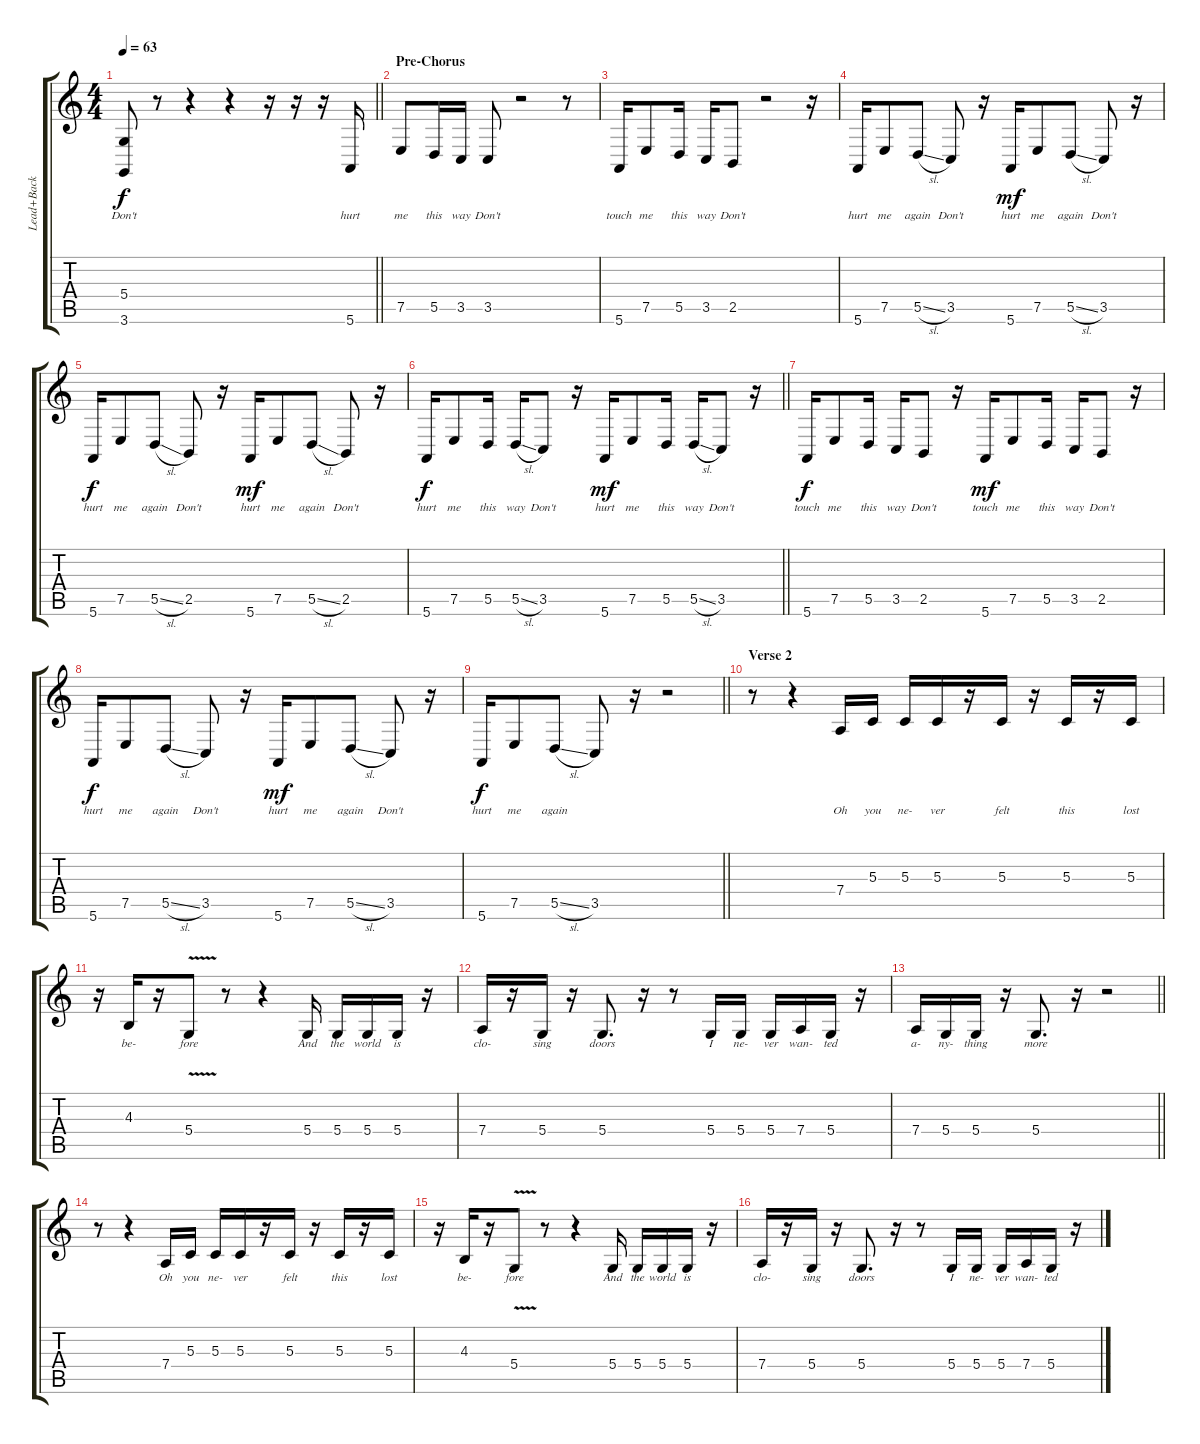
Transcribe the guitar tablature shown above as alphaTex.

\track ("Lead+Back Vocals" "Lead+Back ") {instrument violin}
\staff {score tabs}
\tuning (E4 B3 G3 D3 A2 E2) {hide}
\ts (4 4)
\tempo 63
\clef g2
\barLineRight lightlight
\ks c
(5.4{t} 3.6{t}).8{lyrics (0 "Don't") lyrics (1 "") lyrics (2 "") lyrics (3 "") lyrics (4 "") dy f} r.8 r.4 r.4 r.16 r.16 r.16 5.6.16{lyrics (0 "hurt") lyrics (1 "") lyrics (2 "") lyrics (3 "") lyrics (4 "")} |
\section ("" "Pre-Chorus")
7.5.8{lyrics (0 "me") lyrics (1 "") lyrics (2 "") lyrics (3 "") lyrics (4 "")} 5.5.16{lyrics (0 "this") lyrics (1 "") lyrics (2 "") lyrics (3 "") lyrics (4 "")} 3.5.16{lyrics (0 "way") lyrics (1 "") lyrics (2 "") lyrics (3 "") lyrics (4 "")} 3.5.8{lyrics (0 "Don't") lyrics (1 "") lyrics (2 "") lyrics (3 "") lyrics (4 "")} r.2 r.8 |
5.6.16{lyrics (0 "touch") lyrics (1 "") lyrics (2 "") lyrics (3 "") lyrics (4 "")} 7.5.8{lyrics (0 "me") lyrics (1 "") lyrics (2 "") lyrics (3 "") lyrics (4 "")} 5.5.16{lyrics (0 "this") lyrics (1 "") lyrics (2 "") lyrics (3 "") lyrics (4 "")} 3.5.16{lyrics (0 "way") lyrics (1 "") lyrics (2 "") lyrics (3 "") lyrics (4 "")} 2.5.8{lyrics (0 "Don't") lyrics (1 "") lyrics (2 "") lyrics (3 "") lyrics (4 "")} r.2 r.16 |
5.6.16{lyrics (0 "hurt") lyrics (1 "") lyrics (2 "") lyrics (3 "") lyrics (4 "")} 7.5.8{lyrics (0 "me") lyrics (1 "") lyrics (2 "") lyrics (3 "") lyrics (4 "")} 5.5{sl}.8{lyrics (0 "again") lyrics (1 "") lyrics (2 "") lyrics (3 "") lyrics (4 "")} 3.5.8{lyrics (0 "Don't") lyrics (1 "") lyrics (2 "") lyrics (3 "") lyrics (4 "")} r.16 5.6.16{lyrics (0 "hurt") lyrics (1 "") lyrics (2 "") lyrics (3 "") lyrics (4 "") dy mf} 7.5.8{lyrics (0 "me") lyrics (1 "") lyrics (2 "") lyrics (3 "") lyrics (4 "")} 5.5{sl}.8{lyrics (0 "again") lyrics (1 "") lyrics (2 "") lyrics (3 "") lyrics (4 "")} 3.5.8{lyrics (0 "Don't") lyrics (1 "") lyrics (2 "") lyrics (3 "") lyrics (4 "")} r.16 |
5.6.16{lyrics (0 "hurt") lyrics (1 "") lyrics (2 "") lyrics (3 "") lyrics (4 "") dy f} 7.5.8{lyrics (0 "me") lyrics (1 "") lyrics (2 "") lyrics (3 "") lyrics (4 "")} 5.5{sl}.8{lyrics (0 "again") lyrics (1 "") lyrics (2 "") lyrics (3 "") lyrics (4 "")} 2.5.8{lyrics (0 "Don't") lyrics (1 "") lyrics (2 "") lyrics (3 "") lyrics (4 "")} r.16 5.6.16{lyrics (0 "hurt") lyrics (1 "") lyrics (2 "") lyrics (3 "") lyrics (4 "") dy mf} 7.5.8{lyrics (0 "me") lyrics (1 "") lyrics (2 "") lyrics (3 "") lyrics (4 "")} 5.5{sl}.8{lyrics (0 "again") lyrics (1 "") lyrics (2 "") lyrics (3 "") lyrics (4 "")} 2.5.8{lyrics (0 "Don't") lyrics (1 "") lyrics (2 "") lyrics (3 "") lyrics (4 "")} r.16 |
\barLineRight lightlight
5.6.16{lyrics (0 "hurt") lyrics (1 "") lyrics (2 "") lyrics (3 "") lyrics (4 "") dy f} 7.5.8{lyrics (0 "me") lyrics (1 "") lyrics (2 "") lyrics (3 "") lyrics (4 "")} 5.5.16{lyrics (0 "this") lyrics (1 "") lyrics (2 "") lyrics (3 "") lyrics (4 "")} 5.5{sl}.16{lyrics (0 "way") lyrics (1 "") lyrics (2 "") lyrics (3 "") lyrics (4 "")} 3.5.8{lyrics (0 "Don't") lyrics (1 "") lyrics (2 "") lyrics (3 "") lyrics (4 "")} r.16 5.6.16{lyrics (0 "hurt") lyrics (1 "") lyrics (2 "") lyrics (3 "") lyrics (4 "") dy mf} 7.5.8{lyrics (0 "me") lyrics (1 "") lyrics (2 "") lyrics (3 "") lyrics (4 "")} 5.5.16{lyrics (0 "this") lyrics (1 "") lyrics (2 "") lyrics (3 "") lyrics (4 "")} 5.5{sl}.16{lyrics (0 "way") lyrics (1 "") lyrics (2 "") lyrics (3 "") lyrics (4 "")} 3.5.8{lyrics (0 "Don't") lyrics (1 "") lyrics (2 "") lyrics (3 "") lyrics (4 "")} r.16 |
5.6.16{lyrics (0 "touch") lyrics (1 "") lyrics (2 "") lyrics (3 "") lyrics (4 "") dy f} 7.5.8{lyrics (0 "me") lyrics (1 "") lyrics (2 "") lyrics (3 "") lyrics (4 "")} 5.5.16{lyrics (0 "this") lyrics (1 "") lyrics (2 "") lyrics (3 "") lyrics (4 "")} 3.5.16{lyrics (0 "way") lyrics (1 "") lyrics (2 "") lyrics (3 "") lyrics (4 "")} 2.5.8{lyrics (0 "Don't") lyrics (1 "") lyrics (2 "") lyrics (3 "") lyrics (4 "")} r.16 5.6.16{lyrics (0 "touch") lyrics (1 "") lyrics (2 "") lyrics (3 "") lyrics (4 "") dy mf} 7.5.8{lyrics (0 "me") lyrics (1 "") lyrics (2 "") lyrics (3 "") lyrics (4 "")} 5.5.16{lyrics (0 "this") lyrics (1 "") lyrics (2 "") lyrics (3 "") lyrics (4 "")} 3.5.16{lyrics (0 "way") lyrics (1 "") lyrics (2 "") lyrics (3 "") lyrics (4 "")} 2.5.8{lyrics (0 "Don't") lyrics (1 "") lyrics (2 "") lyrics (3 "") lyrics (4 "")} r.16 |
5.6.16{lyrics (0 "hurt") lyrics (1 "") lyrics (2 "") lyrics (3 "") lyrics (4 "") dy f} 7.5.8{lyrics (0 "me") lyrics (1 "") lyrics (2 "") lyrics (3 "") lyrics (4 "")} 5.5{sl}.8{lyrics (0 "again") lyrics (1 "") lyrics (2 "") lyrics (3 "") lyrics (4 "")} 3.5.8{lyrics (0 "Don't") lyrics (1 "") lyrics (2 "") lyrics (3 "") lyrics (4 "")} r.16 5.6.16{lyrics (0 "hurt") lyrics (1 "") lyrics (2 "") lyrics (3 "") lyrics (4 "") dy mf} 7.5.8{lyrics (0 "me") lyrics (1 "") lyrics (2 "") lyrics (3 "") lyrics (4 "")} 5.5{sl}.8{lyrics (0 "again") lyrics (1 "") lyrics (2 "") lyrics (3 "") lyrics (4 "")} 3.5.8{lyrics (0 "Don't") lyrics (1 "") lyrics (2 "") lyrics (3 "") lyrics (4 "")} r.16 |
\barLineRight lightlight
5.6.16{lyrics (0 "hurt") lyrics (1 "") lyrics (2 "") lyrics (3 "") lyrics (4 "") dy f} 7.5.8{lyrics (0 "me") lyrics (1 "") lyrics (2 "") lyrics (3 "") lyrics (4 "")} 5.5{sl}.8{lyrics (0 "again") lyrics (1 "") lyrics (2 "") lyrics (3 "") lyrics (4 "")} 3.5.8{lyrics (0 "") lyrics (1 "") lyrics (2 "") lyrics (3 "") lyrics (4 "")} r.16 r.2 |
\section ("" "Verse 2")
r.8 r.4 7.4.16{lyrics (0 "Oh") lyrics (1 "") lyrics (2 "") lyrics (3 "") lyrics (4 "")} 5.3.16{lyrics (0 "you") lyrics (1 "") lyrics (2 "") lyrics (3 "") lyrics (4 "")} 5.3.16{lyrics (0 "ne-") lyrics (1 "") lyrics (2 "") lyrics (3 "") lyrics (4 "")} 5.3.16{lyrics (0 "ver") lyrics (1 "") lyrics (2 "") lyrics (3 "") lyrics (4 "")} r.16 5.3.16{lyrics (0 "felt") lyrics (1 "") lyrics (2 "") lyrics (3 "") lyrics (4 "")} r.16 5.3.16{lyrics (0 "this") lyrics (1 "") lyrics (2 "") lyrics (3 "") lyrics (4 "")} r.16 5.3.16{lyrics (0 "lost") lyrics (1 "") lyrics (2 "") lyrics (3 "") lyrics (4 "")} |
r.16 4.3.16{lyrics (0 "be-") lyrics (1 "") lyrics (2 "") lyrics (3 "") lyrics (4 "")} r.16 5.4{v}.8{lyrics (0 "fore") lyrics (1 "") lyrics (2 "") lyrics (3 "") lyrics (4 "")} r.8 r.4 5.4.16{lyrics (0 "And") lyrics (1 "") lyrics (2 "") lyrics (3 "") lyrics (4 "")} 5.4.16{lyrics (0 "the") lyrics (1 "") lyrics (2 "") lyrics (3 "") lyrics (4 "")} 5.4.16{lyrics (0 "world") lyrics (1 "") lyrics (2 "") lyrics (3 "") lyrics (4 "")} 5.4.16{lyrics (0 "is") lyrics (1 "") lyrics (2 "") lyrics (3 "") lyrics (4 "")} r.16 |
7.4.16{lyrics (0 "clo-") lyrics (1 "") lyrics (2 "") lyrics (3 "") lyrics (4 "")} r.16 5.4.16{lyrics (0 "sing") lyrics (1 "") lyrics (2 "") lyrics (3 "") lyrics (4 "")} r.16 5.4.8{d lyrics (0 "doors") lyrics (1 "") lyrics (2 "") lyrics (3 "") lyrics (4 "")} r.16 r.8 5.4.16{lyrics (0 "I") lyrics (1 "") lyrics (2 "") lyrics (3 "") lyrics (4 "")} 5.4.16{lyrics (0 "ne-") lyrics (1 "") lyrics (2 "") lyrics (3 "") lyrics (4 "")} 5.4.16{lyrics (0 "ver") lyrics (1 "") lyrics (2 "") lyrics (3 "") lyrics (4 "")} 7.4.16{lyrics (0 "wan-") lyrics (1 "") lyrics (2 "") lyrics (3 "") lyrics (4 "")} 5.4.16{lyrics (0 "ted") lyrics (1 "") lyrics (2 "") lyrics (3 "") lyrics (4 "")} r.16 |
\barLineRight lightlight
7.4.16{lyrics (0 "a-") lyrics (1 "") lyrics (2 "") lyrics (3 "") lyrics (4 "")} 5.4.16{lyrics (0 "ny-") lyrics (1 "") lyrics (2 "") lyrics (3 "") lyrics (4 "")} 5.4.16{lyrics (0 "thing") lyrics (1 "") lyrics (2 "") lyrics (3 "") lyrics (4 "")} r.16 5.4.8{d lyrics (0 "more") lyrics (1 "") lyrics (2 "") lyrics (3 "") lyrics (4 "")} r.16 r.2 |
r.8 r.4 7.4.16{lyrics (0 "Oh") lyrics (1 "") lyrics (2 "") lyrics (3 "") lyrics (4 "")} 5.3.16{lyrics (0 "you") lyrics (1 "") lyrics (2 "") lyrics (3 "") lyrics (4 "")} 5.3.16{lyrics (0 "ne-") lyrics (1 "") lyrics (2 "") lyrics (3 "") lyrics (4 "")} 5.3.16{lyrics (0 "ver") lyrics (1 "") lyrics (2 "") lyrics (3 "") lyrics (4 "")} r.16 5.3.16{lyrics (0 "felt") lyrics (1 "") lyrics (2 "") lyrics (3 "") lyrics (4 "")} r.16 5.3.16{lyrics (0 "this") lyrics (1 "") lyrics (2 "") lyrics (3 "") lyrics (4 "")} r.16 5.3.16{lyrics (0 "lost") lyrics (1 "") lyrics (2 "") lyrics (3 "") lyrics (4 "")} |
r.16 4.3.16{lyrics (0 "be-") lyrics (1 "") lyrics (2 "") lyrics (3 "") lyrics (4 "")} r.16 5.4{v}.8{lyrics (0 "fore") lyrics (1 "") lyrics (2 "") lyrics (3 "") lyrics (4 "")} r.8 r.4 5.4.16{lyrics (0 "And") lyrics (1 "") lyrics (2 "") lyrics (3 "") lyrics (4 "")} 5.4.16{lyrics (0 "the") lyrics (1 "") lyrics (2 "") lyrics (3 "") lyrics (4 "")} 5.4.16{lyrics (0 "world") lyrics (1 "") lyrics (2 "") lyrics (3 "") lyrics (4 "")} 5.4.16{lyrics (0 "is") lyrics (1 "") lyrics (2 "") lyrics (3 "") lyrics (4 "")} r.16 |
7.4.16{lyrics (0 "clo-") lyrics (1 "") lyrics (2 "") lyrics (3 "") lyrics (4 "")} r.16 5.4.16{lyrics (0 "sing") lyrics (1 "") lyrics (2 "") lyrics (3 "") lyrics (4 "")} r.16 5.4.8{d lyrics (0 "doors") lyrics (1 "") lyrics (2 "") lyrics (3 "") lyrics (4 "")} r.16 r.8 5.4.16{lyrics (0 "I") lyrics (1 "") lyrics (2 "") lyrics (3 "") lyrics (4 "")} 5.4.16{lyrics (0 "ne-") lyrics (1 "") lyrics (2 "") lyrics (3 "") lyrics (4 "")} 5.4.16{lyrics (0 "ver") lyrics (1 "") lyrics (2 "") lyrics (3 "") lyrics (4 "")} 7.4.16{lyrics (0 "wan-") lyrics (1 "") lyrics (2 "") lyrics (3 "") lyrics (4 "")} 5.4.16{lyrics (0 "ted") lyrics (1 "") lyrics (2 "") lyrics (3 "") lyrics (4 "")} r.16
